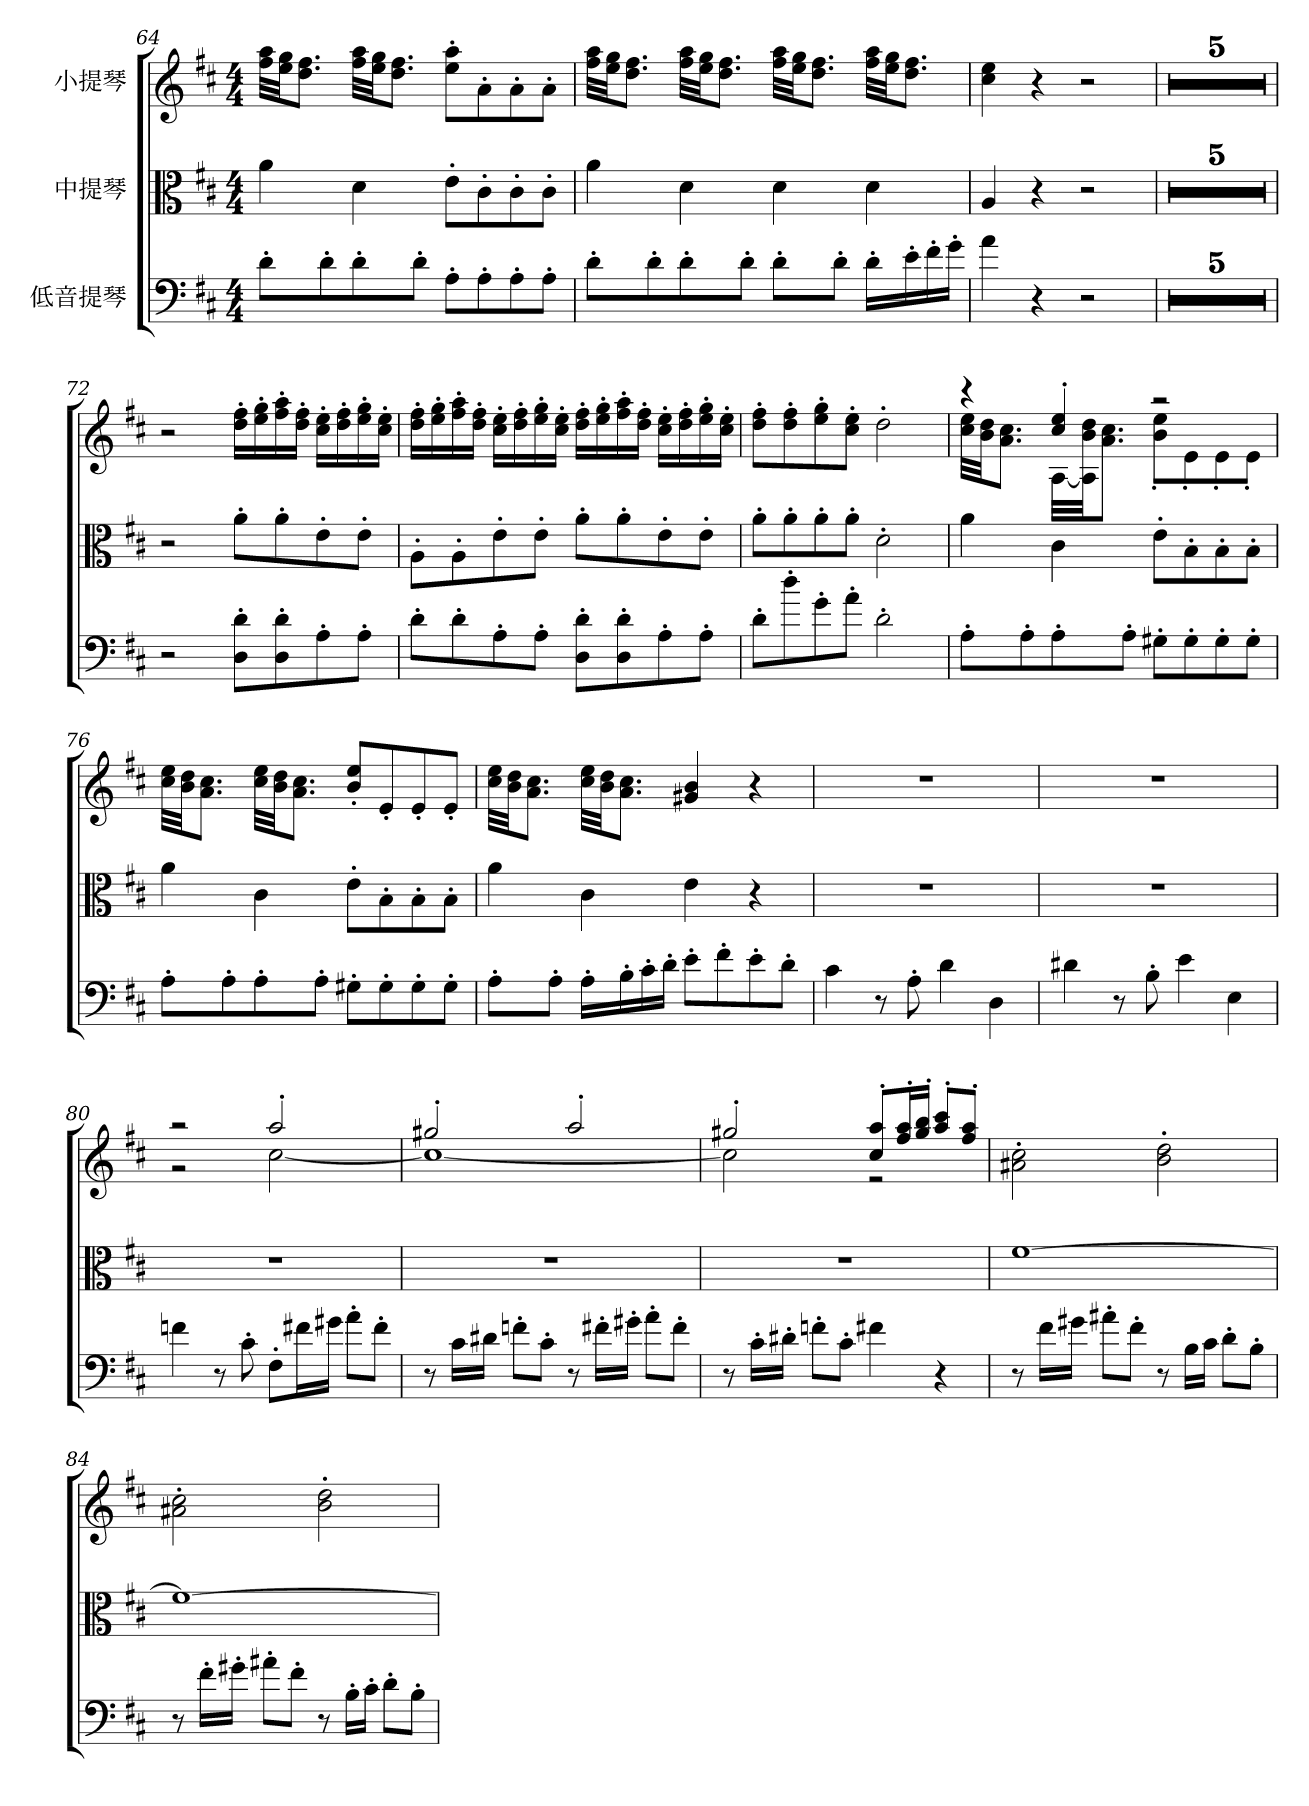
**kern	**kern	**kern
*part3	*part2	*part1
*staff3	*staff2	*staff1
*I"低音提琴	*I"中提琴	*I"小提琴
*clefF4	*clefC3	*clefG2
*ITrd7c12	*	*
*k[f#c#]	*k[f#c#]	*k[f#c#]
*M4/4	*M4/4	*M4/4
=64	=64	=64
8D'\L	4a\	32ff#\ 32aa\LLL
.	.	32ee\ 32gg\JJ
.	.	8.dd\ 8.ff#\J
8D'\	.	.
8D'\	4d\	32ff#\ 32aa\LLL
.	.	32ee\ 32gg\JJ
.	.	8.dd\ 8.ff#\J
8D'\J	.	.
8AA'\L	8e'\L	8ee\' 8aa\'L
8AA'\	8c#'\	8a'\
8AA'\	8c#'\	8a'\
8AA'\J	8c#'\J	8a'\J
!!LO:LB:g=z
=65	=65	=65
8D'\L	4a\	32ff#\ 32aa\LLL
.	.	32ee\ 32gg\JJ
.	.	8.dd\ 8.ff#\J
8D'\	.	.
8D'\	4d\	32ff#\ 32aa\LLL
.	.	32ee\ 32gg\JJ
.	.	8.dd\ 8.ff#\J
8D'\J	.	.
8D'\L	4d\	32ff#\ 32aa\LLL
.	.	32ee\ 32gg\JJ
.	.	8.dd\ 8.ff#\J
8D'\J	.	.
16D'\LL	4d\	32ff#\ 32aa\LLL
.	.	32ee\ 32gg\JJ
16E'\	.	8.dd\ 8.ff#\J
16F#'\	.	.
16G'\JJ	.	.
=66	=66	=66
4A\	4A/	4cc#\ 4ee\
4r	4r	4r
2r	2r	2r
=67	=67	=67
1r	1r	1r
=68	=68	=68
1r	1r	1r
=69	=69	=69
1r	1r	1r
=70	=70	=70
1r	1r	1r
=71	=71	=71
1r	1r	1r
=72	=72	=72
2r	2r	2r
8DD\' 8D\'L	8a'\L	16dd\' 16ff#\'LL
.	.	16ee\' 16gg\'
8DD\' 8D\'	8a'\	16ff#\' 16aa\'
.	.	16dd\' 16ff#\'JJ
8AA'\	8e'\	16cc#\' 16ee\'LL
.	.	16dd\' 16ff#\'
8AA'\J	8e'\J	16ee\' 16gg\'
.	.	16cc#\' 16ee\'JJ
!!LO:LB:g=z
=73	=73	=73
8D'\L	8A'\L	16dd\' 16ff#\'LL
.	.	16ee\' 16gg\'
8D'\	8A'\	16ff#\' 16aa\'
.	.	16dd\' 16ff#\'JJ
8AA'\	8e'\	16cc#\' 16ee\'LL
.	.	16dd\' 16ff#\'
8AA'\J	8e'\J	16ee\' 16gg\'
.	.	16cc#\' 16ee\'JJ
8DD\' 8D\'L	8a'\L	16dd\' 16ff#\'LL
.	.	16ee\' 16gg\'
8DD\' 8D\'	8a'\	16ff#\' 16aa\'
.	.	16dd\' 16ff#\'JJ
8AA'\	8e'\	16cc#\' 16ee\'LL
.	.	16dd\' 16ff#\'
8AA'\J	8e'\J	16ee\' 16gg\'
.	.	16cc#\' 16ee\'JJ
=74	=74	=74
8D'\L	8a'\L	8dd\' 8ff#\'L
8d'\	8a'\	8dd\' 8ff#\'
8G'\	8a'\	8ee\' 8gg\'
8A'\J	8a'\J	8cc#\' 8ee\'J
2D'\	2d'\	2dd'\
=75	=75	=75
*	*	*^
8AA'\L	4a\	4r	32cc#\ 32ee\LLL
.	.	.	32b\ 32dd\JJ
.	.	.	8.a\ 8.cc#\J
8AA'\	.	.	.
8AA'\	4c#\	4cc#/' 4ee/'	[32A\LLL
.	.	.	32A\] 32b\ 32dd\JJ
.	.	.	8.a\ 8.cc#\J
8AA'\J	.	.	.
8GG#X'\L	8e'\L	2r	8b\' 8ee\'L
8GG#'\	8B'\	.	8e'\
8GG#'\	8B'\	.	8e'\
8GG#'\J	8B'\J	.	8e'\J
*	*	*v	*v
!!LO:LB:g=z
=76	=76	=76
8AA'\L	4a\	32cc#\ 32ee\LLL
.	.	32b\ 32dd\JJ
.	.	8.a\ 8.cc#\J
8AA'\	.	.
8AA'\	4c#\	32cc#\ 32ee\LLL
.	.	32b\ 32dd\JJ
.	.	8.a\ 8.cc#\J
8AA'\J	.	.
8GG#X'\L	8e'\L	8b/' 8ee/'L
8GG#'\	8B'\	8e'/
8GG#'\	8B'\	8e'/
8GG#'\J	8B'\J	8e'/J
=77	=77	=77
8AA'\L	4a\	32cc#\ 32ee\LLL
.	.	32b\ 32dd\JJ
.	.	8.a\ 8.cc#\J
8AA'\J	.	.
16AA'\LL	4c#\	32cc#\ 32ee\LLL
.	.	32b\ 32dd\JJ
16BB'\	.	8.a\ 8.cc#\J
16C#'\	.	.
16D'\JJ	.	.
8E'\L	4e\	4g#X/ 4b/
8F#'\	.	.
8E'\	4r	4r
8D'\J	.	.
=78	=78	=78
4C#\	1r	1r
8r	.	.
8AA'\	.	.
4D\	.	.
4DD\	.	.
=79	=79	=79
4D#X\	1r	1r
8r	.	.
8BB'\	.	.
4E\	.	.
4EE\	.	.
!!LO:PB:g=z
=80	=80	=80
*	*	*^
4Fn\	1r	2r	2r
8r	.	.	.
8C#'\	.	.	.
8FF#'\L	.	2aa'/	[2cc#\
16F#X\L	.	.	.
16G#X\JJ	.	.	.
8A'\L	.	.	.
8F#'\J	.	.	.
=81	=81	=81	=81
8r	1r	2gg#X'/	1cc#_
16C#\LL	.	.	.
16D#X\JJ	.	.	.
8Fn'\L	.	.	.
8C#'\J	.	.	.
8r	.	2aa'/	.
16F#X'\LL	.	.	.
16G#X'\JJ	.	.	.
8A'\L	.	.	.
8F#'\J	.	.	.
=82	=82	=82	=82
8r	1r	2gg#X'/	2cc#\]
16C#'\LL	.	.	.
16D#X'\JJ	.	.	.
8Fn'\L	.	.	.
8C#'\J	.	.	.
4F#X\	.	8cc#/' 8aa/'L	2r
.	.	16ff#/' 16aa/'L	.
.	.	16gg#/' 16bb/'JJ	.
4r	.	8aa/' 8ccc#/'L	.
.	.	8ff#/' 8aa/'J	.
*	*	*v	*v
!!LO:LB:g=z
=83	=83	=83
8r	[1f#	2a#X\' 2cc#\'
16F#\LL	.	.
16G#X\JJ	.	.
8A#X'\L	.	.
8F#'\J	.	.
8r	.	2b\' 2dd\'
16BB\LL	.	.
16C#\JJ	.	.
8D'\L	.	.
8BB'\J	.	.
=84	=84	=84
8r	1f#_	2a#X\' 2cc#\'
16F#'\LL	.	.
16G#X'\JJ	.	.
8A#X'\L	.	.
8F#'\J	.	.
8r	.	2b\' 2dd\'
16BB'\LL	.	.
16C#'\JJ	.	.
8D'\L	.	.
8BB'\J	.	.
=	=	=
*-	*-	*-
